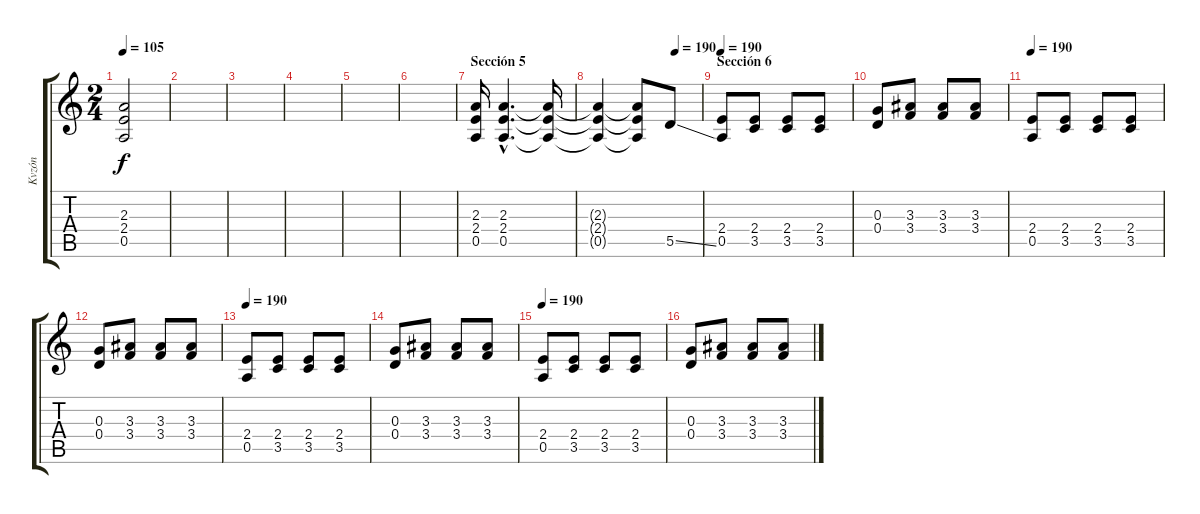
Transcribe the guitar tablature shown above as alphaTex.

\track ("Kvzón" "Kvzón") {instrument overdrivenguitar}
\staff {score tabs}
\tuning (E4 B3 G3 D3 A2 E2) {hide}
\ts (2 4)
\tempo 105
\clef g2
\ks c
(2.3{t} 2.4{t} 0.5{t}).2{dy f} |
|
|
|
|
|
\section ("" "Sección 5")
(2.3 2.4 0.5).16 (2.3{hac} 2.4{hac} 0.5{hac}).4{d} (2.3{t} 2.4{t} 0.5{t}).16 |
\tempo (190 0.75)
(2.3{t} 2.4{t} 0.5{t}).4 (2.3{t} 2.4{t} 0.5{t}).8 5.5{ss}.8 |
\section ("" "Sección 6")
\tempo 190
(2.4 0.5).8 (2.4 3.5).8 (2.4 3.5).8 (2.4 3.5).8 |
(0.3 0.4).8 (3.3 3.4).8 (3.3 3.4).8 (3.3 3.4).8 |
\tempo 190
(2.4 0.5).8 (2.4 3.5).8 (2.4 3.5).8 (2.4 3.5).8 |
(0.3 0.4).8 (3.3 3.4).8 (3.3 3.4).8 (3.3 3.4).8 |
\tempo 190
(2.4 0.5).8 (2.4 3.5).8 (2.4 3.5).8 (2.4 3.5).8 |
(0.3 0.4).8 (3.3 3.4).8 (3.3 3.4).8 (3.3 3.4).8 |
\tempo 190
(2.4 0.5).8 (2.4 3.5).8 (2.4 3.5).8 (2.4 3.5).8 |
(0.3 0.4).8 (3.3 3.4).8 (3.3 3.4).8 (3.3 3.4).8
